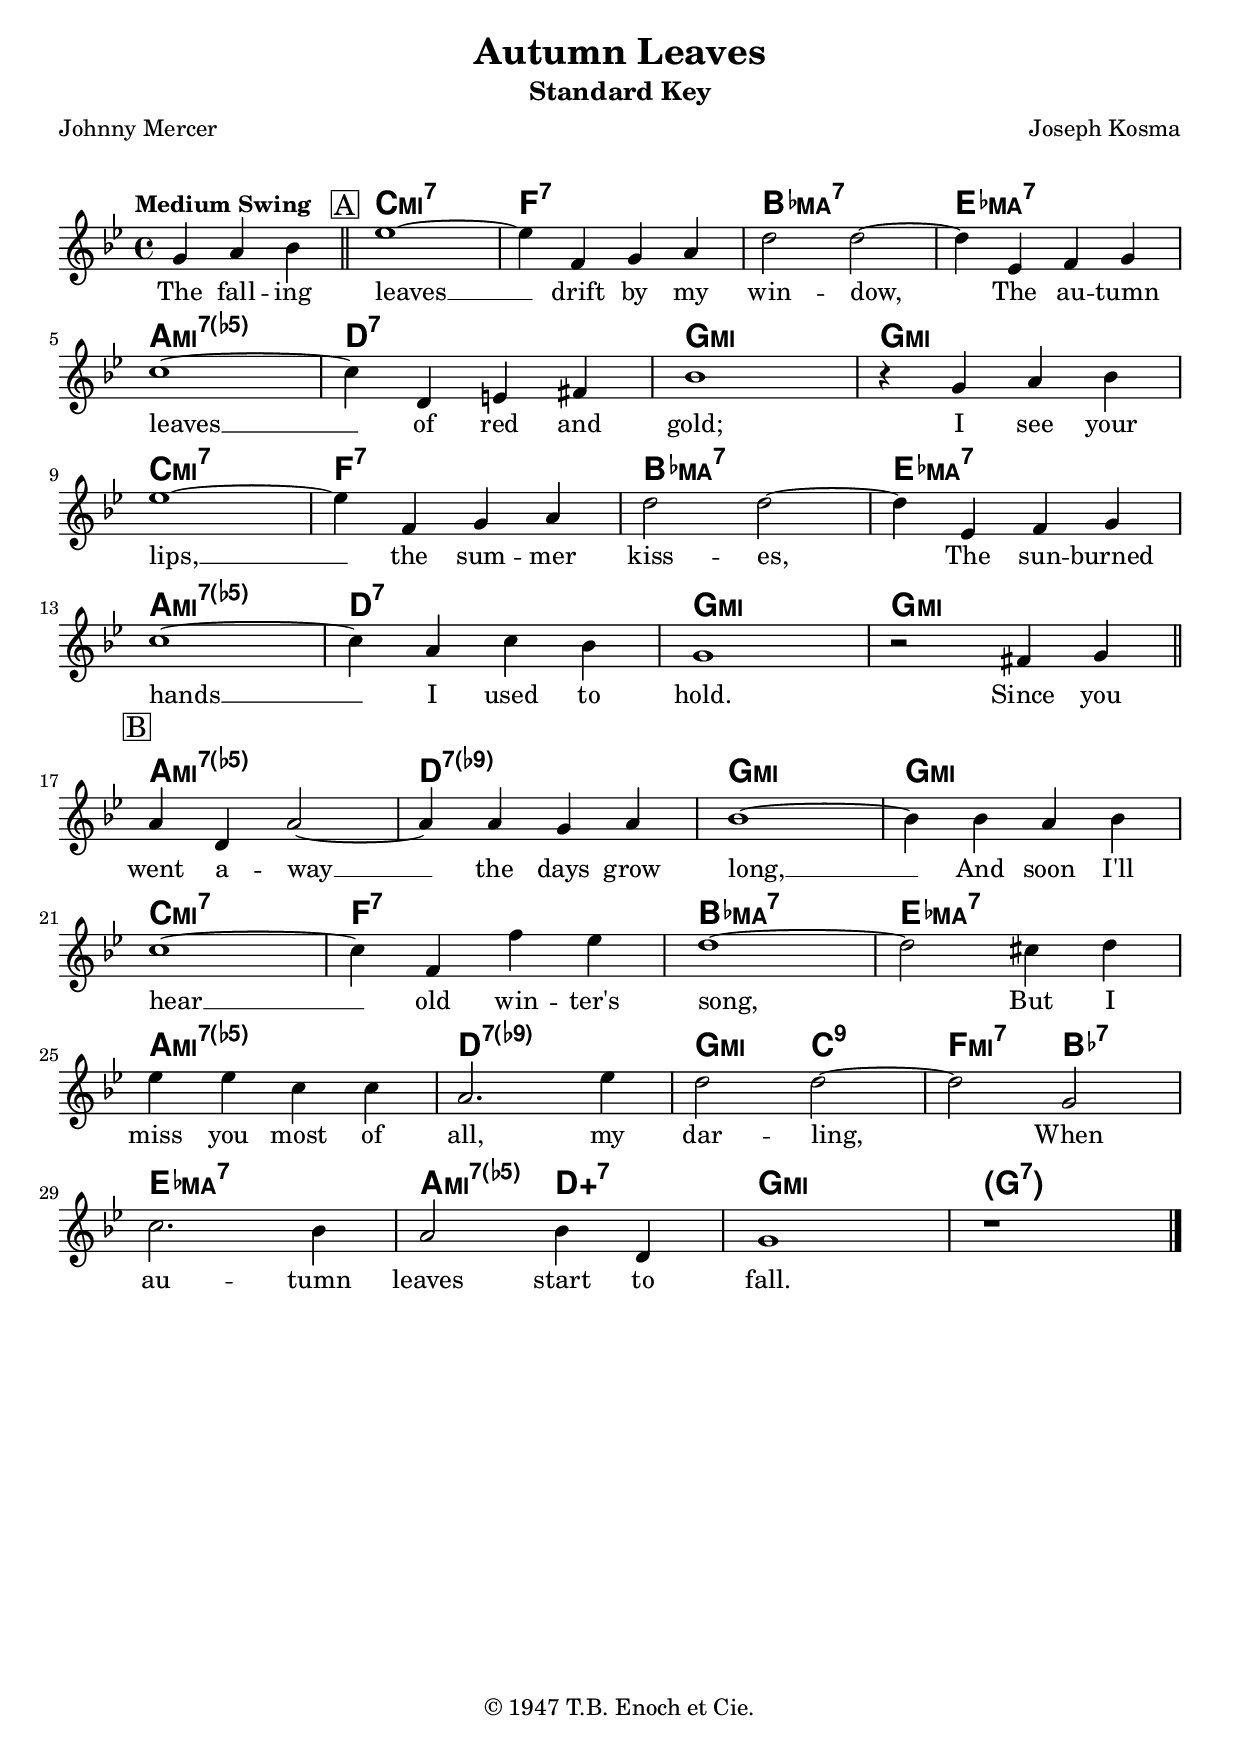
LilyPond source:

\version "2.24.0"

\include "english.ly"

instrument = "Standard Key"
whatKey = g
whatClef = "treble"

%% -*- Mode: LilyPond -*-

\include "lead-sheets.ily"

\header {
  title = "Autumn Leaves"
  subtitle = \instrument
  poet = "Johnny Mercer"
  composer = "Joseph Kosma"
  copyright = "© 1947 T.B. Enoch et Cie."
}

refrainLyrics = \lyricmode {
  The fall -- ing leaves __ drift by my win -- dow,
  The au -- tumn leaves __ of red and gold;
  I see your lips, __ the sum -- mer kiss -- es,
  The sun -- burned hands __ I used to hold.
  Since you went a -- way __ the days grow long, __
  And soon I'll hear __ old win -- ter's song,
  But I miss you most of all, my dar -- ling,
  When au -- tumn leaves start to fall.
}

refrainChords = \chordmode {
  s2.
  
  c1:m7 f1:7 bf1:maj7 ef1:maj7
  a1:m7.5- d1:7 g1:m g1:m

  c1:m7 f1:7 bf1:maj7 ef1:maj7
  a1:m7.5- d1:7 g1:m g1:m
  
  a1:m7.5- d1:7.9- g1:m g1:m
  c1:m7 f1:7 bf1:maj7 ef1:maj7

  a1:m7.5- d1:7.9- g2:m c2:9 f2:m7 bf2:7
  ef1:maj7 a2:m7.5- d2:7.5+ g1:m
  \chordInsideParens{ g1:7 }
}

refrainKey = g

refrainMelody = \relative f' {
  \time 4/4
  \key \refrainKey \minor
  \clef \whatClef
  \tempo "Medium Swing"
  
  \partial 2. g4 a4 bf4 |
  \bar "||"

  \mark \markup{ \box "A" }
  
  ef1~ | ef4 f,4 g4 a4 | d2 d2~ | d4 ef,4 f4 g4 |
  \break
  c1~ | c4 d,4 e4 fs4 | bf1 | r4 g4 a4 bf4 |
  \break
  ef1~ | ef4 f,4 g4 a4 | d2 d2~ | d4 ef,4 f4 g4 |
  \break
  c1~ | c4 a4 c4 bf4 | g1 | r2 fs4 g4 |
  
  \bar "||"
  \break

  \mark \markup{ \box "B" }
  
  a4 d,4 a'2~ | a4 a4 g4 a4 | bf1~ | bf4 bf4 a4 bf4 |
  \break
  c1~ | c4 f,4 f'4 ef4 | d1~ | d2 cs4 d4 |
  \break
  ef4 ef4 c4 c4 | a2. ef'4 | d2 d2~ | d2 g,2 |
  \break
  c2. bf4 | a2 bf4 d,4 | g1 | r1 |

  \bar "|."
}

\include "paper.ily"

\markup {
  % Leave a gap after the header
  \vspace #1
}

\include "refrain.ily"

